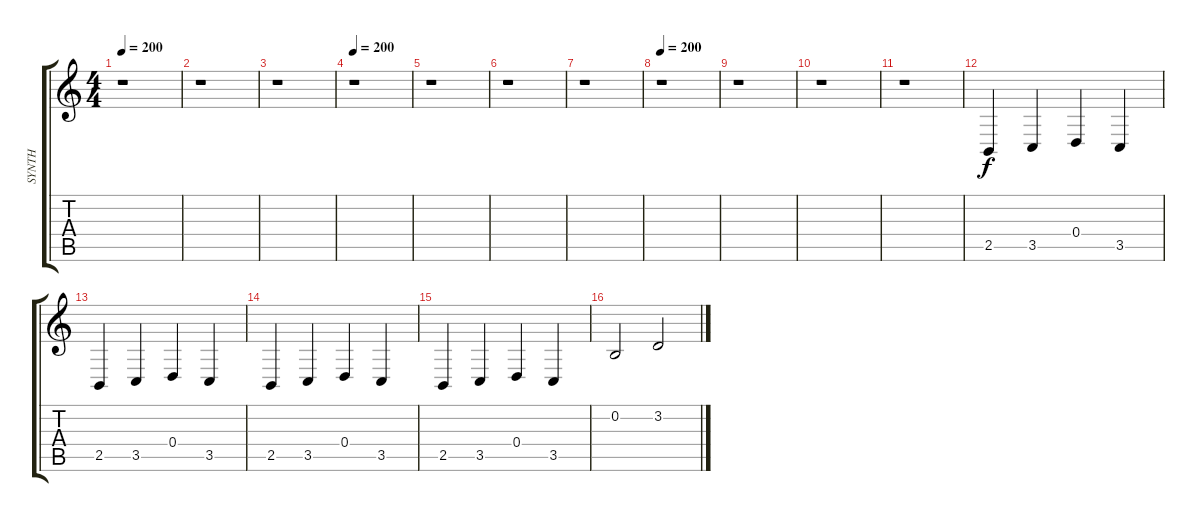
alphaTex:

\track ("SYNTH" "SYNTH") {instrument pad1newage}
\staff {score tabs}
\tuning (E4 B3 G3 D3 A2 E2) {hide}
\ts (4 4)
\tempo 200
\clef g2
\ks c
r.1{dy f} |
r.1 |
r.1 |
\tempo 200
r.1 |
r.1 |
r.1 |
r.1 |
\tempo 200
r.1 |
r.1 |
r.1 |
r.1 |
2.5.4{volume 9 instrument pad1newage} 3.5.4 0.4.4 3.5.4 |
2.5.4 3.5.4 0.4.4 3.5.4 |
2.5.4 3.5.4 0.4.4 3.5.4 |
2.5.4 3.5.4 0.4.4 3.5.4 |
0.2.2{volume 11 instrument pad1newage} 3.2.2
